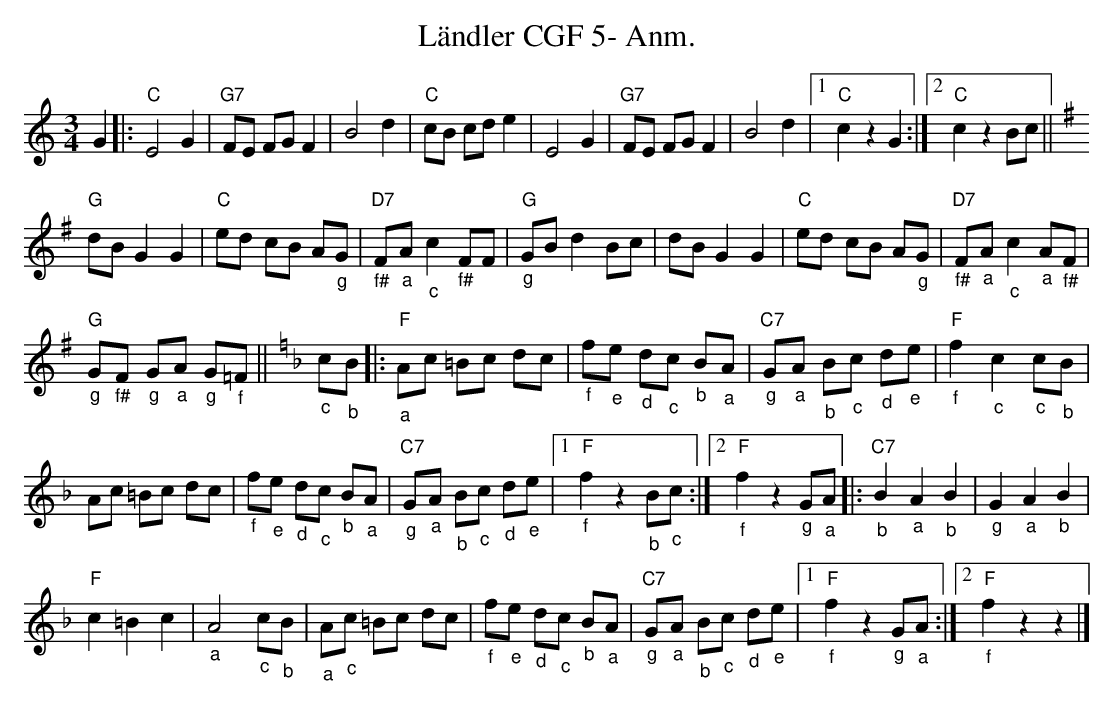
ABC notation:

X:1
T:Ländler CGF 5- Anm.
M:3/4
L:1/8
K:Cmaj
G2 |: "C"E4G2 | "G7"FE FG F2 | B4d2 | "C"cB cd e2 | E4G2 | "G7"FE FG F2 | B4d2 |1 "C"c2z2G2 :|2 "C"c2z2Bc || [K:Gmaj]
"G"dB G2G2 | "C"ed cB A"_g"G | "D7""_f#"F"_a"A "_c"c2 "_f#"FF | "G""_g"GB d2 Bc | \
   dB G2G2 | "C"ed cB A"_g"G | "D7""_f#"F"_a"A "_c"c2 "_a"A"_f#"F |
"G""_g"G"_f#"F "_g"G"_a"A "_g"G"_f"=F || [K:Fmaj] "_c"c"_b"B |:\
"F""_a"Ac =Bc dc | "_f"f"_e"e "_d"d"_c"c "_b"B"_a"A | "C7""_g"G"_a"A "_b"B"_c"c "_d"d"_e"e | "F""_f"f2"_c"c2 "_c"c"_b"B |
   Ac =Bc dc | "_f"f"_e"e "_d"d"_c"c "_b"B"_a"A | "C7""_g"G"_a"A "_b"B"_c"c "_d"d"_e"e |1 "F""_f"f2 z2 "_b"B"_c"c :|2 \
"F""_f"f2 z2 "_g"G"_a"A |: "C7""_b"B2"_a"A2"_b"B2 | "_g"G2"_a"A2"_b"B2 |
"F"c2=B2c2 | "_a"A4 "_c"c"_b"B | "_a"A"_c"c =Bc dc | "_f"f"_e"e "_d"d"_c"c "_b"B"_a"A | "C7""_g"G"_a"A "_b"B"_c"c "_d"d"_e"e |1 "F""_f"f2 z2 "_g"G"_a"A :|2 "F""_f"f2z2z2 |]
